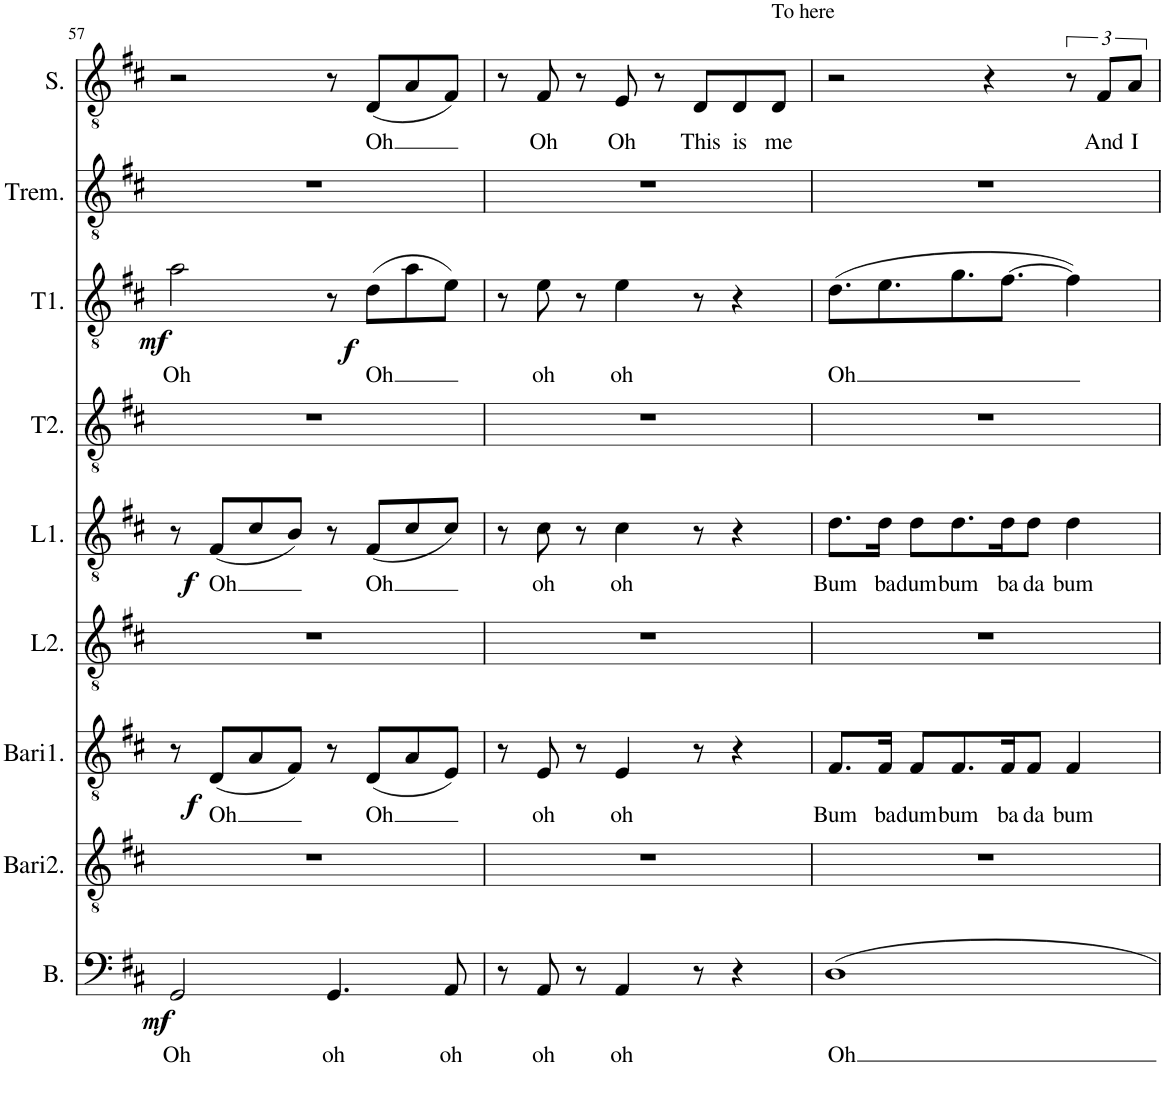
**kern	**text	**dynam	**kern	**kern	**text	**dynam	**kern	**kern	**text	**dynam	**kern	**kern	**text	**dynam	**kern	**kern	**text
*part9	*part9	*part9	*part8	*part7	*part7	*part7	*part6	*part5	*part5	*part5	*part4	*part3	*part3	*part3	*part2	*part1	*part1
*staff9	*staff9	*staff9	*staff8	*staff7	*staff7	*staff7	*staff6	*staff5	*staff5	*staff5	*staff4	*staff3	*staff3	*staff3	*staff2	*staff1	*staff1
*I"Bass	*	*	*I"Baritone 2	*I"Baritone (Main)	*	*	*I"Lead 2	*I"Lead (Main)	*	*	*I"Top 2	*I"Top	*	*	*I"Tremolo	*I"Solo	*
*I'B.	*	*	*I'Bari2.	*I'Bari1.	*	*	*I'L2.	*I'L1.	*	*	*I'T2.	*I'T1.	*	*	*I'Trem.	*I'S.	*
!!LO:PB:g=z
*clefF4	*	*	*clefGv2	*clefGv2	*	*	*clefGv2	*clefGv2	*	*	*clefGv2	*clefGv2	*	*	*clefGv2	*clefGv2	*
*k[f#c#]	*	*	*k[f#c#]	*k[f#c#]	*	*	*k[f#c#]	*k[f#c#]	*	*	*k[f#c#]	*k[f#c#]	*	*	*k[f#c#]	*k[f#c#]	*
*M4/4	*	*	*M4/4	*M4/4	*	*	*M4/4	*M4/4	*	*	*M4/4	*M4/4	*	*	*M4/4	*M4/4	*
=57	=57	=57	=57	=57	=57	=57	=57	=57	=57	=57	=57	=57	=57	=57	=57	=57	=57
!	!LO:LY:b	!LO:DY:b	!	!	!	!LO:DY:b	!	!	!	!LO:DY:b	!	!	!LO:LY:b	!LO:DY:b	!	!	!
2GG/	Oh	mf	1r	8r	.	f	1r	8r	.	f	1r	2a\	Oh	mf	1r	2r	.
!	!	!	!	!	!LO:LY:b	!	!	!	!LO:LY:b	!	!	!	!	!	!	!	!
.	.	.	.	(8D/L	Oh	.	.	(8F#/L	Oh	.	.	.	.	.	.	.	.
.	.	.	.	8A/	.	.	.	8c#/	.	.	.	.	.	.	.	.	.
.	.	.	.	8F#/J)	.	.	.	8B/J)	.	.	.	.	.	.	.	.	.
!	!LO:LY:b	!	!	!	!	!	!	!	!	!	!	!	!	!LO:DY:b	!	!	!
4.GG/	oh	.	.	8r	.	.	.	8r	.	.	.	8r	.	f	.	8r	.
!	!	!	!	!	!LO:LY:b	!	!	!	!LO:LY:b	!	!	!	!LO:LY:b	!	!	!	!LO:LY:b
.	.	.	.	(8D/L	Oh	.	.	(8F#/L	Oh	.	.	(8d\L	Oh	.	.	(8D/L	Oh
.	.	.	.	8A/	.	.	.	8c#/	.	.	.	8a\	.	.	.	8A/	.
!	!LO:LY:b	!	!	!	!	!	!	!	!	!	!	!	!	!	!	!	!
8AA/	oh	.	.	8E/J)	.	.	.	8c#/J)	.	.	.	8e\J)	.	.	.	8F#/J)	.
=58	=58	=58	=58	=58	=58	=58	=58	=58	=58	=58	=58	=58	=58	=58	=58	=58	=58
8r	.	.	1r	8r	.	.	1r	8r	.	.	1r	8r	.	.	1r	8r	.
!	!LO:LY:b	!	!	!	!LO:LY:b	!	!	!	!LO:LY:b	!	!	!	!LO:LY:b	!	!	!	!LO:LY:b
8AA/	oh	.	.	8E/	oh	.	.	8c#\	oh	.	.	8e\	oh	.	.	8F#/	Oh
8r	.	.	.	8r	.	.	.	8r	.	.	.	8r	.	.	.	8r	.
!	!LO:LY:b	!	!	!	!LO:LY:b	!	!	!	!LO:LY:b	!	!	!	!LO:LY:b	!	!	!	!LO:LY:b
4AA/	oh	.	.	4E/	oh	.	.	4c#\	oh	.	.	4e\	oh	.	.	8E/	Oh
.	.	.	.	.	.	.	.	.	.	.	.	.	.	.	.	8r	.
!	!	!	!	!	!	!	!	!	!	!	!	!	!	!	!	!	!LO:LY:b
8r	.	.	.	8r	.	.	.	8r	.	.	.	8r	.	.	.	8D/L	This
!	!	!	!	!	!	!	!	!	!	!	!	!	!	!	!	!	!LO:LY:b
4r	.	.	.	4r	.	.	.	4r	.	.	.	4r	.	.	.	8D/	is
!	!	!	!	!	!	!	!	!	!	!	!	!	!	!	!	!LO:TX:a:t=To here	!
!	!	!	!	!	!	!	!	!	!	!	!	!	!	!	!	!	!LO:LY:b
.	.	.	.	.	.	.	.	.	.	.	.	.	.	.	.	8D/J	me
=59	=59	=59	=59	=59	=59	=59	=59	=59	=59	=59	=59	=59	=59	=59	=59	=59	=59
!	!LO:LY:b	!	!	!	!LO:LY:b	!	!	!	!LO:LY:b	!	!	!	!LO:LY:b	!	!	!	!
1D	Oh	.	1r	8.F#/L	Bum	.	1r	8.d\L	Bum	.	1r	(8.d\L	Oh	.	1r	2r	.
!	!	!	!	!	!LO:LY:b	!	!	!	!LO:LY:b	!	!	!	!	!	!	!	!
.	.	.	.	16F#/Jk	ba	.	.	16d\Jk	ba	.	.	8.e\	.	.	.	.	.
!	!	!	!	!	!LO:LY:b	!	!	!	!LO:LY:b	!	!	!	!	!	!	!	!
.	.	.	.	8F#/L	dum	.	.	8d\L	dum	.	.	.	.	.	.	.	.
!	!	!	!	!	!LO:LY:b	!	!	!	!LO:LY:b	!	!	!	!	!	!	!	!
.	.	.	.	8.F#/	bum	.	.	8.d\	bum	.	.	8.g\	.	.	.	.	.
.	.	.	.	.	.	.	.	.	.	.	.	.	.	.	.	4r	.
!	!	!	!	!	!LO:LY:b	!	!	!	!LO:LY:b	!	!	!	!	!	!	!	!
.	.	.	.	16F#/K	ba	.	.	16d\K	ba	.	.	[8.f#\J	.	.	.	.	.
!	!	!	!	!	!LO:LY:b	!	!	!	!LO:LY:b	!	!	!	!	!	!	!	!
.	.	.	.	8F#/J	da	.	.	8d\J	da	.	.	.	.	.	.	.	.
!	!	!	!	!	!LO:LY:b	!	!	!	!LO:LY:b	!	!	!	!	!	!	!	!
.	.	.	.	4F#/	bum	.	.	4d\	bum	.	.	4f#\])	.	.	.	12r	.
!	!	!	!	!	!	!	!	!	!	!	!	!	!	!	!	!	!LO:LY:b
.	.	.	.	.	.	.	.	.	.	.	.	.	.	.	.	12F#/L	And
!	!	!	!	!	!	!	!	!	!	!	!	!	!	!	!	!	!LO:LY:b
.	.	.	.	.	.	.	.	.	.	.	.	.	.	.	.	12A/J	I
=	=	=	=	=	=	=	=	=	=	=	=	=	=	=	=	=	=
*-	*-	*-	*-	*-	*-	*-	*-	*-	*-	*-	*-	*-	*-	*-	*-	*-	*-
